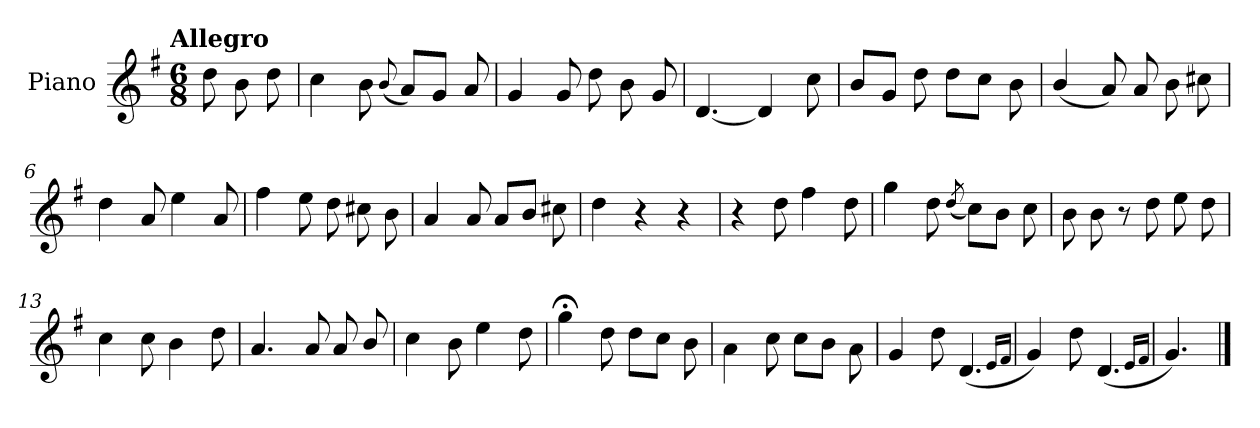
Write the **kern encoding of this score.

**kern
*part1
*staff1
*I"Piano
*I'Pno.
*clefG2
*k[f#]
!!LO:TX:omd:t=Allegro
*M6/8
*MM144
=
8dd\
8b\
8dd\
=1
4cc\
8b\
(<8qqb/
8a/L)
8g/J
8a/
=2
4g/
8g/
8dd\
8b\
8g/
=3
[4.d/
4d/]
8cc\
!!LO:LB:g=z
=4
8b/L
8g/J
8dd\
8dd\L
8cc\J
8b\
=5
(<4b/
8a/)
8a/
8b\
8cc#X\
=6
4dd\
8a/
4ee\
8a/
=7
4ff#\
8ee\
8dd\
8cc#X\
8b\
=8
4a/
8a/
8a/L
8b/J
8cc#X\
!!LO:LB:g=z
=9
4dd\
4r
4r
=10
4r
8dd\
4ff#\
8dd\
=11
4gg\
8dd\
(<8qdd/
8cc\L)
8b\J
8cc\
=12
8b\
8b\
8r
8dd\
8ee\
8dd\
=13
4cc\
8cc\
4b\
8dd\
=14
4.a/
8a/
8a/
8b/
!!LO:LB:g=z
=15
4cc\
8b\
4ee\
8dd\
=16
4gg;<\
8dd\
8dd\L
8cc\J
8b\
=17
4a\
8cc\
8cc\L
8b\J
8a\
=18
4g/
8dd\
(<4.d/
16qqe/LL
16qqf#/JJ
=19
4g/)
8dd\
(<4.d/
16qqe/LL
16qqf#/JJ
=20
4.g/)
==
*-
